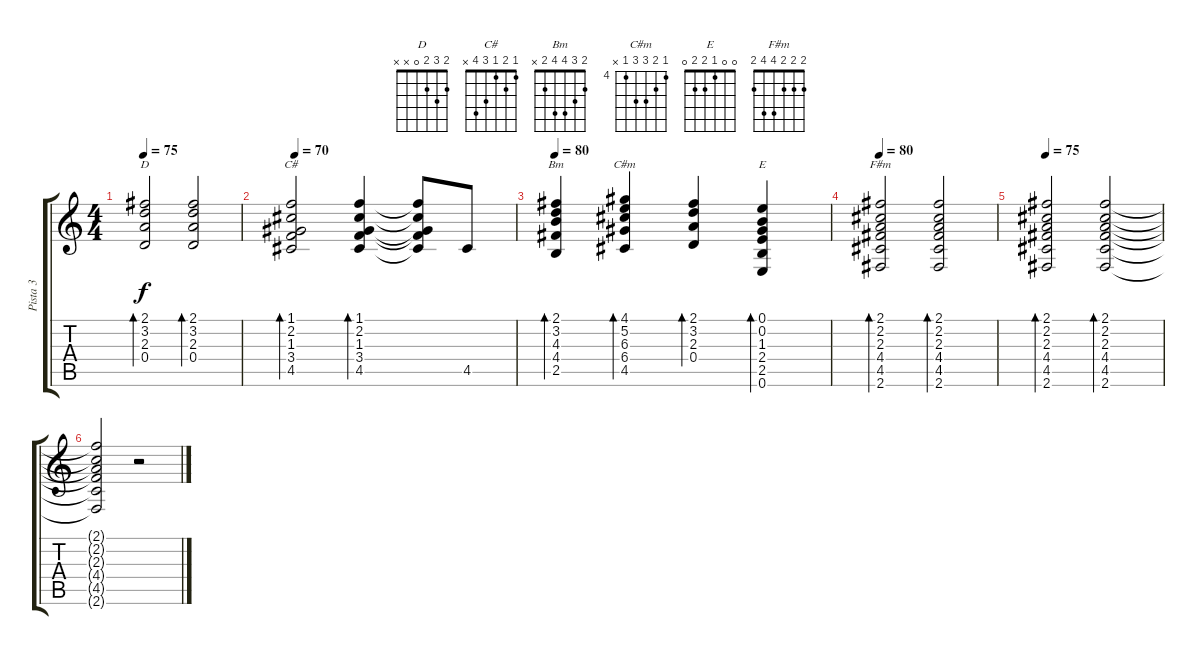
\track ("Pista 3" "Pista 3") {instrument acousticguitarnylon}
\staff {score tabs}
\tuning (E4 B3 G3 D3 A2 E2) {hide}
\chord ("D" 2 3 2 0 x x)
\chord ("C#" 1 2 1 3 4 x)
\chord ("Bm" 2 3 4 4 2 x)
\chord ("C#m" 4 5 6 6 4 x) {firstfret 4}
\chord ("E" 0 0 1 2 2 0)
\chord ("F#m" 2 2 2 4 4 2)
\ts (4 4)
\tempo 75
\clef g2
\ks c
(2.1 3.2 2.3 0.4).2{bd 240 ch "D" dy f volume 8 balance 16} (2.1 3.2 2.3 0.4).2{bd 240 volume 8 balance 16} |
\tempo 70
(1.1 2.2 1.3 3.4 4.5).2{bd 240 ch "C#" volume 8 balance 16} (1.1 2.2 1.3 3.4 4.5).4{bd 240 volume 8 balance 16} (1.1{t} 2.2{t} 1.3{t} 3.4{t} 4.5{t}).8 4.5.8{volume 8 balance 16} |
\tempo 80
(2.1 3.2 4.3 4.4 2.5).4{bd 480 ch "Bm" volume 8 balance 16} (4.1 5.2 6.3 6.4 4.5).4{bd 120 ch "C#m" volume 8 balance 16} (2.1 3.2 2.3 0.4).4{bd 120 volume 8 balance 16} (0.1 0.2 1.3 2.4 2.5 0.6).4{bd 120 ch "E" volume 8 balance 16} |
\tempo 80
(2.1 2.2 2.3 4.4 4.5 2.6).2{bd 240 ch "F#m" volume 8 balance 16} (2.1 2.2 2.3 4.4 4.5 2.6).2{bd 240 volume 8 balance 16} |
\tempo 75
(2.1 2.2 2.3 4.4 4.5 2.6).2{bd 240 volume 8 balance 16} (2.1 2.2 2.3 4.4 4.5 2.6).2{bd 240 volume 8 balance 16} |
(2.1{t} 2.2{t} 2.3{t} 4.4{t} 4.5{t} 2.6{t}).2 r.2
